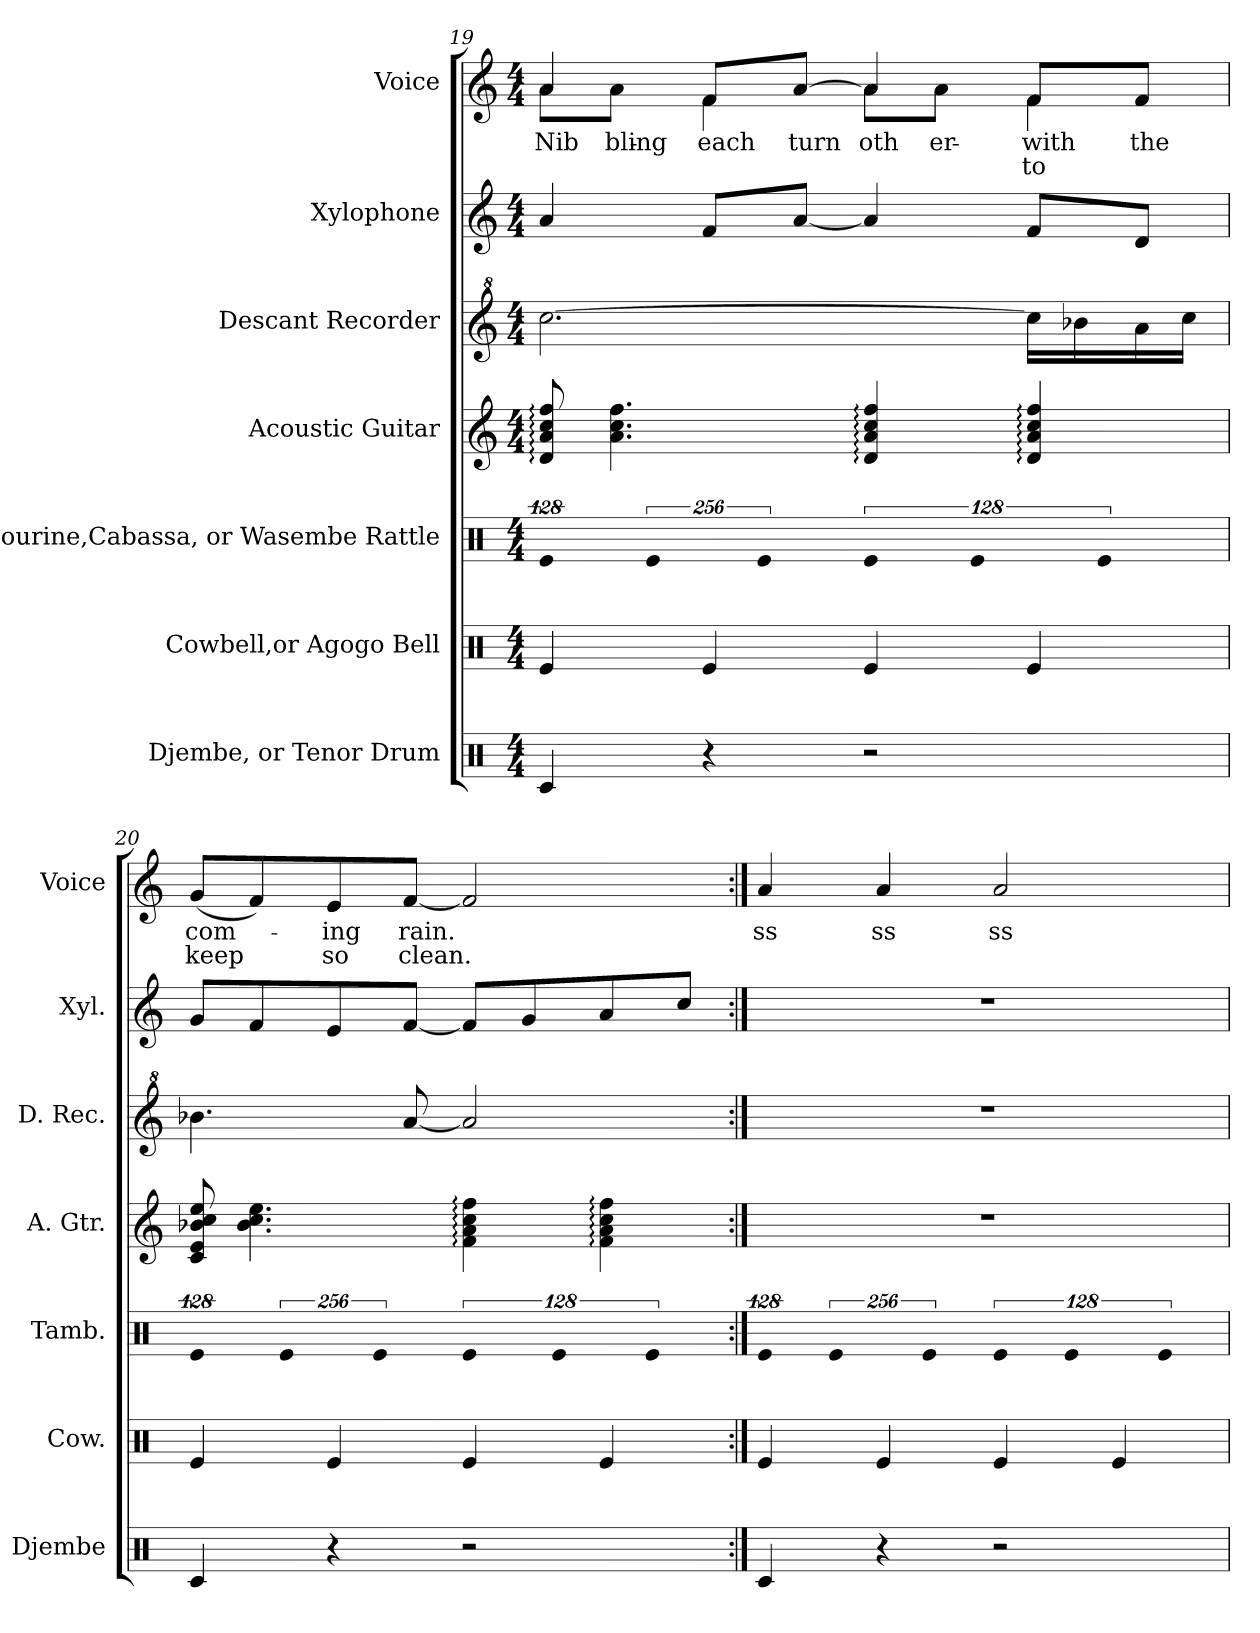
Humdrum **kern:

**kern	**kern	**kern	**kern	**kern	**kern	**kern	**text	**text
*part7	*part6	*part5	*part4	*part3	*part2	*part1	*part1	*part1
*staff7	*staff6	*staff5	*staff4	*staff3	*staff2	*staff1	*staff1	*staff1
*I"Djembe, or  Tenor Drum	*I"Cowbell,or  Agogo Bell	*I"Tambourine,Cabassa,  or Wasembe Rattle	*I"Acoustic Guitar	*I"Descant Recorder	*I"Xylophone	*I"Voice	*	*
*I'Djembe	*I'Cow.	*I'Tamb.	*I'A. Gtr.	*I'D. Rec.	*I'Xyl.	*I'Voice	*	*
*clefX	*clefX	*clefX	*clefG2	*clefG^2	*clefG2	*clefG2	*	*
*	*	*	*ITrd7c12	*ITrd-7c-12	*ITrd-7c-12	*	*	*
*k[]	*k[]	*k[]	*k[]	*k[]	*k[]	*k[]	*	*
*C:	*C:	*C:	*C:	*C:	*C:	*C:	*	*
*M4/4	*M4/4	*M4/4	*M4/4	*M4/4	*M4/4	*M4/4	*	*
=19	=19	=19	=19	=19	=19	=19	=19	=19
!	!	!LO:N:vis=4	!	!	!	!	!	!
!	!	!	!	!	!	!	!LO:LY:b:color=#000000	!
*	*	*	*	*	*	*^	*	*
!	!	!	!	!	!	!	!	!LO:LY:b:color=#000000	!
4Rci/	4Rei/	512%85Rei/	8Di/: 8Ai: 8ci: 8fi:	[2.cccci\	4aai/	4ai/	8ai\L	Nib-	.
!	!	!	!	!	!	!	!	!LO:LY:b:color=#000000	!
.	.	.	4.Ai\ 4.ci 4.fi	.	.	.	8ai\J	-bling	.
!	!	!LO:N:vis=4	!	!	!	!	!	!	!
.	.	1024%171Rei/	.	.	.	.	.	.	.
!	!	!	!	!	!	!	!	!LO:LY:b:color=#000000	!
!	!	!	!	!	!	!	!	!LO:LY:b:color=#000000	!
4r	4Rei/	.	.	.	8ffi/L	8fi/L	4fi\	each	.
!	!	!LO:N:vis=4	!	!	!	!	!	!	!
.	.	1024%171Rei/	.	.	.	.	.	.	.
!	!	!	!	!	!	!	!	!LO:LY:b:color=#000000	!
.	.	.	.	.	[8aai/J	[8ai/J	.	-turn	.
!	!	!LO:N:vis=4	!	!	!	!	!	!	!
!	!	!	!	!	!	!	!	!LO:LY:b:color=#000000	!
2r	4Rei/	512%85Rei/	4Di/: 4Ai: 4ci: 4fi:	.	4aai/]	4ai/]	8ai\L	oth-	.
!	!	!	!	!	!	!	!	!LO:LY:b:color=#000000	!
.	.	.	.	.	.	.	8ai\J	-er	.
!	!	!LO:N:vis=4	!	!	!	!	!	!	!
.	.	1024%171Rei/	.	.	.	.	.	.	.
!	!	!	!	!	!	!	!	!LO:LY:b:color=#000000	!LO:LY:b:color=#000000
.	4Rei/	.	4Di/: 4Ai: 4ci: 4fi:	16cccci\LL]	8ffi/L	8fi/L	4fi\	with	to
.	.	.	.	16bbb-Xi\	.	.	.	.	.
!	!	!LO:N:vis=4	!	!	!	!	!	!	!
.	.	1024%171Rei/	.	.	.	.	.	.	.
!	!	!	!	!	!	!	!	!LO:LY:b:color=#000000	!
.	.	.	.	16aaai\	8ddi/J	8fi/J	.	the	.
.	.	.	.	16cccci\JJ	.	.	.	.	.
*	*	*	*	*	*	*v	*v	*	*
!!LO:PB:g=z
=20	=20	=20	=20	=20	=20	=20	=20	=20
!	!	!LO:N:vis=4	!	!	!	!	!	!
!	!	!	!	!	!	!	!LO:LY:b:color=#000000	!LO:LY:b:color=#000000
4Rci/	4Rei/	512%85Rei/	8Ci/ 8Ei 8B-Xi 8ci 8ei	4.bbb-Xi\	8ggi/L	(8gi/L	com-	keep
.	.	.	4.B-i\ 4.ci 4.ei	.	8ffi/	8fi/)	.	.
!	!	!LO:N:vis=4	!	!	!	!	!	!
.	.	1024%171Rei/	.	.	.	.	.	.
!	!	!	!	!	!	!	!LO:LY:b:color=#000000	!LO:LY:b:color=#000000
4r	4Rei/	.	.	.	8eei/	8ei/	-ing	so
!	!	!LO:N:vis=4	!	!	!	!	!	!
.	.	1024%171Rei/	.	.	.	.	.	.
!	!	!	!	!	!	!	!LO:LY:b:color=#000000	!LO:LY:b:color=#000000
.	.	.	.	[8aaai/	[8ffi/J	[8fi/J	rain.	clean.
!	!	!LO:N:vis=4	!	!	!	!	!	!
2r	4Rei/	512%85Rei/	4Fi\: 4Ai: 4ci: 4fi:	2aaai/]	8ffi/L]	2fi/]	.	.
.	.	.	.	.	8ggi/	.	.	.
!	!	!LO:N:vis=4	!	!	!	!	!	!
.	.	1024%171Rei/	.	.	.	.	.	.
.	4Rei/	.	4Fi\: 4Ai: 4ci: 4fi:	.	8aai/	.	.	.
!	!	!LO:N:vis=4	!	!	!	!	!	!
.	.	1024%171Rei/	.	.	.	.	.	.
.	.	.	.	.	8ccci/J	.	.	.
=21:|!	=21:|!	=21:|!	=21:|!	=21:|!	=21:|!	=21:|!	=21:|!	=21:|!
!	!	!LO:N:vis=4	!	!	!	!	!	!
!	!	!	!	!	!	!	!LO:LY:b:color=#000000	!
4Rci/	4Rei/	512%85Rei/	1r	1r	1r	4ai/	ss	.
!	!	!LO:N:vis=4	!	!	!	!	!	!
.	.	1024%171Rei/	.	.	.	.	.	.
!	!	!	!	!	!	!	!LO:LY:b:color=#000000	!
4r	4Rei/	.	.	.	.	4ai/	ss	.
!	!	!LO:N:vis=4	!	!	!	!	!	!
.	.	1024%171Rei/	.	.	.	.	.	.
!	!	!LO:N:vis=4	!	!	!	!	!	!
!	!	!	!	!	!	!	!LO:LY:b:color=#000000	!
2r	4Rei/	512%85Rei/	.	.	.	2ai/	ss-	.
!	!	!LO:N:vis=4	!	!	!	!	!	!
.	.	1024%171Rei/	.	.	.	.	.	.
.	4Rei/	.	.	.	.	.	.	.
!	!	!LO:N:vis=4	!	!	!	!	!	!
.	.	1024%171Rei/	.	.	.	.	.	.
=	=	=	=	=	=	=	=	=
*-	*-	*-	*-	*-	*-	*-	*-	*-
